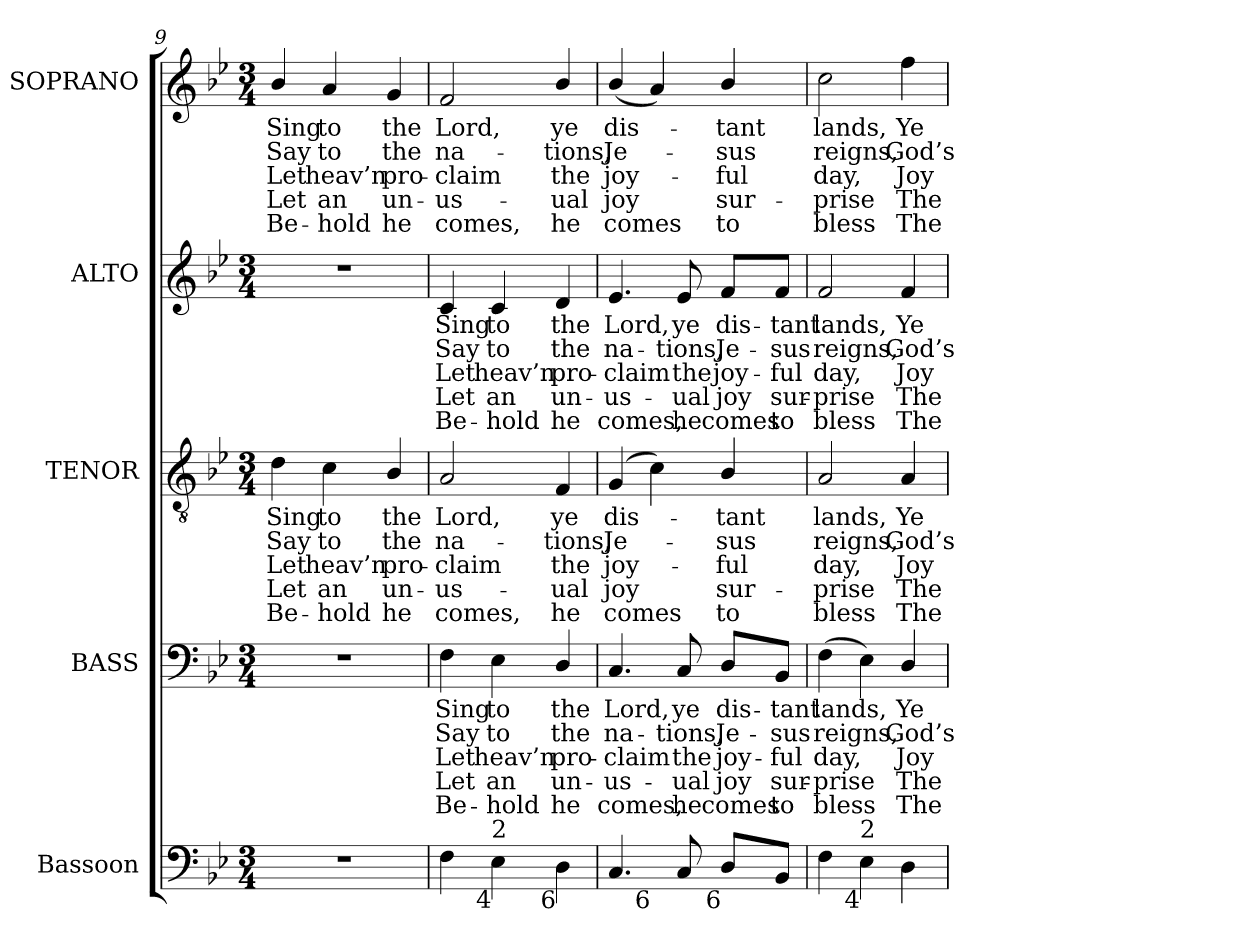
**kern	**kern	**text	**text	**text	**text	**text	**kern	**text	**text	**text	**text	**text	**kern	**text	**text	**text	**text	**text	**kern	**text	**text	**text	**text	**text
*part5	*part4	*part4	*part4	*part4	*part4	*part4	*part3	*part3	*part3	*part3	*part3	*part3	*part2	*part2	*part2	*part2	*part2	*part2	*part1	*part1	*part1	*part1	*part1	*part1
*staff5	*staff4	*staff4	*staff4	*staff4	*staff4	*staff4	*staff3	*staff3	*staff3	*staff3	*staff3	*staff3	*staff2	*staff2	*staff2	*staff2	*staff2	*staff2	*staff1	*staff1	*staff1	*staff1	*staff1	*staff1
*I"Bassoon	*I"BASS	*	*	*	*	*	*I"TENOR	*	*	*	*	*	*I"ALTO	*	*	*	*	*	*I"SOPRANO	*	*	*	*	*
*I'Bsn.	*I'B.	*	*	*	*	*	*I'T.	*	*	*	*	*	*I'A.	*	*	*	*	*	*I'S.	*	*	*	*	*
!!LO:LB:g=z
*clefF4	*clefF4	*	*	*	*	*	*clefGv2	*	*	*	*	*	*clefG2	*	*	*	*	*	*clefG2	*	*	*	*	*
*	*	*	*	*	*	*	*ITrd7c12	*	*	*	*	*	*	*	*	*	*	*	*	*	*	*	*	*
*k[b-e-]	*k[b-e-]	*	*	*	*	*	*k[b-e-]	*	*	*	*	*	*k[b-e-]	*	*	*	*	*	*k[b-e-]	*	*	*	*	*
*B-:	*B-:	*	*	*	*	*	*B-:	*	*	*	*	*	*B-:	*	*	*	*	*	*B-:	*	*	*	*	*
*M3/4	*M3/4	*	*	*	*	*	*M3/4	*	*	*	*	*	*M3/4	*	*	*	*	*	*M3/4	*	*	*	*	*
=9	=9	=9	=9	=9	=9	=9	=9	=9	=9	=9	=9	=9	=9	=9	=9	=9	=9	=9	=9	=9	=9	=9	=9	=9
!LO:N:vis=1	!LO:N:vis=1	!	!	!	!	!	!	!	!	!	!	!	!	!	!	!	!	!	!	!	!	!	!	!
!	!	!	!	!	!	!	!	!LO:LY:b:color=#000000	!LO:LY:b:color=#000000	!LO:LY:b:color=#000000	!LO:LY:b:color=#000000	!LO:LY:b:color=#000000	!LO:N:vis=1	!	!	!	!	!	!	!	!	!	!	!
!	!	!	!	!	!	!	!	!	!	!	!	!	!	!	!	!	!	!	!	!LO:LY:b:color=#000000	!LO:LY:b:color=#000000	!LO:LY:b:color=#000000	!LO:LY:b:color=#000000	!LO:LY:b:color=#000000
2.r	2.r	.	.	.	.	.	4Di\	Sing	Say	Let	Let	Be-	2.r	.	.	.	.	.	4b-i/	Sing	Say	Let	Let	Be-
!	!	!	!	!	!	!	!	!LO:LY:b:color=#000000	!LO:LY:b:color=#000000	!LO:LY:b:color=#000000	!LO:LY:b:color=#000000	!LO:LY:b:color=#000000	!	!	!	!	!	!	!	!	!	!	!	!
!	!	!	!	!	!	!	!	!	!	!	!	!	!	!	!	!	!	!	!	!LO:LY:b:color=#000000	!LO:LY:b:color=#000000	!LO:LY:b:color=#000000	!LO:LY:b:color=#000000	!LO:LY:b:color=#000000
.	.	.	.	.	.	.	4Ci\	to	to	-heav’n	an	hold	.	.	.	.	.	.	4ai/	to	to	-heav’n	an	hold
!	!	!	!	!	!	!	!	!LO:LY:b:color=#000000	!LO:LY:b:color=#000000	!LO:LY:b:color=#000000	!LO:LY:b:color=#000000	!LO:LY:b:color=#000000	!	!	!	!	!	!	!	!	!	!	!	!
!	!	!	!	!	!	!	!	!	!	!	!	!	!	!	!	!	!	!	!	!LO:LY:b:color=#000000	!LO:LY:b:color=#000000	!LO:LY:b:color=#000000	!LO:LY:b:color=#000000	!LO:LY:b:color=#000000
.	.	.	.	.	.	.	4BB-i/	the	the	pro-	-un-	-he	.	.	.	.	.	.	4gi/	the	the	pro-	-un-	-he
=10	=10	=10	=10	=10	=10	=10	=10	=10	=10	=10	=10	=10	=10	=10	=10	=10	=10	=10	=10	=10	=10	=10	=10	=10
!	!	!LO:LY:b:color=#000000	!LO:LY:b:color=#000000	!LO:LY:b:color=#000000	!LO:LY:b:color=#000000	!LO:LY:b:color=#000000	!	!	!	!	!	!	!	!	!	!	!	!	!	!	!	!	!	!
!	!	!	!	!	!	!	!	!LO:LY:b:color=#000000	!LO:LY:b:color=#000000	!LO:LY:b:color=#000000	!LO:LY:b:color=#000000	!LO:LY:b:color=#000000	!	!	!	!	!	!	!	!	!	!	!	!
!	!	!	!	!	!	!	!	!	!	!	!	!	!	!LO:LY:b:color=#000000	!LO:LY:b:color=#000000	!LO:LY:b:color=#000000	!LO:LY:b:color=#000000	!LO:LY:b:color=#000000	!	!	!	!	!	!
!	!	!	!	!	!	!	!	!	!	!	!	!	!	!	!	!	!	!	!	!LO:LY:b:color=#000000	!LO:LY:b:color=#000000	!LO:LY:b:color=#000000	!LO:LY:b:color=#000000	!LO:LY:b:color=#000000
4Fi\	4Fi\	Sing	Say	Let	Let	Be-	2AAi/	Lord,	na-	claim	us-	-comes,	4ci/	Sing	Say	Let	Let	Be-	2fi/	Lord,	na-	claim	us-	-comes,
!	!	!LO:LY:b:color=#000000	!LO:LY:b:color=#000000	!LO:LY:b:color=#000000	!LO:LY:b:color=#000000	!LO:LY:b:color=#000000	!	!	!	!	!	!	!	!	!	!	!	!	!	!	!	!	!	!
!LO:TX:b:rj:t=4	!	!	!	!	!	!	!	!	!	!	!	!	!	!	!	!	!	!	!	!	!	!	!	!
!LO:TX:t=2	!	!	!	!	!	!	!	!	!	!	!	!	!	!	!	!	!	!	!	!	!	!	!	!
!	!	!	!	!	!	!	!	!	!	!	!	!	!	!LO:LY:b:color=#000000	!LO:LY:b:color=#000000	!LO:LY:b:color=#000000	!LO:LY:b:color=#000000	!LO:LY:b:color=#000000	!	!	!	!	!	!
4E-i\	4E-i\	to	to	-heav’n	an	hold	.	.	.	.	.	.	4ci/	to	to	-heav’n	an	hold	.	.	.	.	.	.
!	!	!LO:LY:b:color=#000000	!LO:LY:b:color=#000000	!LO:LY:b:color=#000000	!LO:LY:b:color=#000000	!LO:LY:b:color=#000000	!	!	!	!	!	!	!	!	!	!	!	!	!	!	!	!	!	!
!	!	!	!	!	!	!	!	!LO:LY:b:color=#000000	!LO:LY:b:color=#000000	!LO:LY:b:color=#000000	!LO:LY:b:color=#000000	!LO:LY:b:color=#000000	!	!	!	!	!	!	!	!	!	!	!	!
!	!	!	!	!	!	!	!	!	!	!	!	!	!	!LO:LY:b:color=#000000	!LO:LY:b:color=#000000	!LO:LY:b:color=#000000	!LO:LY:b:color=#000000	!LO:LY:b:color=#000000	!	!	!	!	!	!
!LO:TX:b:rj:t=6	!	!	!	!	!	!	!	!	!	!	!	!	!	!	!	!	!	!	!	!	!	!	!	!
!	!	!	!	!	!	!	!	!	!	!	!	!	!	!	!	!	!	!	!	!LO:LY:b:color=#000000	!LO:LY:b:color=#000000	!LO:LY:b:color=#000000	!LO:LY:b:color=#000000	!LO:LY:b:color=#000000
4Di\	4Di/	the	the	pro-	-un-	-he	4FFi/	ye	-tions,	the	ual	he	4di/	the	the	pro-	-un-	-he	4b-i/	ye	-tions,	the	ual	he
=11	=11	=11	=11	=11	=11	=11	=11	=11	=11	=11	=11	=11	=11	=11	=11	=11	=11	=11	=11	=11	=11	=11	=11	=11
!	!	!LO:LY:b:color=#000000	!LO:LY:b:color=#000000	!LO:LY:b:color=#000000	!LO:LY:b:color=#000000	!LO:LY:b:color=#000000	!	!	!	!	!	!	!	!	!	!	!	!	!	!	!	!	!	!
!	!	!	!	!	!	!	!	!LO:LY:b:color=#000000	!LO:LY:b:color=#000000	!LO:LY:b:color=#000000	!LO:LY:b:color=#000000	!LO:LY:b:color=#000000	!	!	!	!	!	!	!	!	!	!	!	!
!	!	!	!	!	!	!	!	!	!	!	!	!	!	!LO:LY:b:color=#000000	!LO:LY:b:color=#000000	!LO:LY:b:color=#000000	!LO:LY:b:color=#000000	!LO:LY:b:color=#000000	!	!	!	!	!	!
!LO:TX:b:rj:t=7	!	!	!	!	!	!	!	!	!	!	!	!	!	!	!	!	!	!	!	!	!	!	!	!
!	!	!	!	!	!	!	!	!	!	!	!	!	!	!	!	!	!	!	!	!LO:LY:b:color=#000000	!LO:LY:b:color=#000000	!LO:LY:b:color=#000000	!LO:LY:b:color=#000000	!LO:LY:b:color=#000000
*^	*	*	*	*	*	*	*	*	*	*	*	*	*	*	*	*	*	*	*	*	*	*	*	*
4.Ci/	4ryy	4.Ci/	Lord,	na-	claim	us-	-comes,	(4GGi/	dis-	Je-	joy-	-joy	comes	4.e-i/	Lord,	na-	claim	us-	-comes,	(4b-i/	dis-	Je-	joy-	-joy	comes
!	!LO:TX:b:rj:t=6	!	!	!	!	!	!	!	!	!	!	!	!	!	!	!	!	!	!	!	!	!	!	!	!
.	2ryy	.	.	.	.	.	.	4Ci\)	.	.	.	.	.	.	.	.	.	.	.	4ai/)	.	.	.	.	.
!	!	!	!LO:LY:b:color=#000000	!LO:LY:b:color=#000000	!LO:LY:b:color=#000000	!LO:LY:b:color=#000000	!LO:LY:b:color=#000000	!	!	!	!	!	!	!	!	!	!	!	!	!	!	!	!	!	!
!	!	!	!	!	!	!	!	!	!	!	!	!	!	!	!LO:LY:b:color=#000000	!LO:LY:b:color=#000000	!LO:LY:b:color=#000000	!LO:LY:b:color=#000000	!LO:LY:b:color=#000000	!	!	!	!	!	!
8Ci/	.	8Ci/	ye	-tions,	the	ual	he	.	.	.	.	.	.	8e-i/	ye	-tions,	the	ual	he	.	.	.	.	.	.
!	!	!	!LO:LY:b:color=#000000	!LO:LY:b:color=#000000	!LO:LY:b:color=#000000	!LO:LY:b:color=#000000	!LO:LY:b:color=#000000	!	!	!	!	!	!	!	!	!	!	!	!	!	!	!	!	!	!
!	!	!	!	!	!	!	!	!	!LO:LY:b:color=#000000	!LO:LY:b:color=#000000	!LO:LY:b:color=#000000	!LO:LY:b:color=#000000	!LO:LY:b:color=#000000	!	!	!	!	!	!	!	!	!	!	!	!
!	!	!	!	!	!	!	!	!	!	!	!	!	!	!	!LO:LY:b:color=#000000	!LO:LY:b:color=#000000	!LO:LY:b:color=#000000	!LO:LY:b:color=#000000	!LO:LY:b:color=#000000	!	!	!	!	!	!
!LO:TX:b:rj:t=6	!	!	!	!	!	!	!	!	!	!	!	!	!	!	!	!	!	!	!	!	!	!	!	!	!
!	!	!	!	!	!	!	!	!	!	!	!	!	!	!	!	!	!	!	!	!	!LO:LY:b:color=#000000	!LO:LY:b:color=#000000	!LO:LY:b:color=#000000	!LO:LY:b:color=#000000	!LO:LY:b:color=#000000
8Di/L	.	8Di/L	dis-	Je-	joy-	-joy	comes	4BB-i/	-tant	-sus	ful	sur-	-to	8fi/L	dis-	Je-	joy-	-joy	comes	4b-i/	-tant	-sus	ful	sur-	-to
!	!	!	!LO:LY:b:color=#000000	!LO:LY:b:color=#000000	!LO:LY:b:color=#000000	!LO:LY:b:color=#000000	!LO:LY:b:color=#000000	!	!	!	!	!	!	!	!	!	!	!	!	!	!	!	!	!	!
!	!	!	!	!	!	!	!	!	!	!	!	!	!	!	!LO:LY:b:color=#000000	!LO:LY:b:color=#000000	!LO:LY:b:color=#000000	!LO:LY:b:color=#000000	!LO:LY:b:color=#000000	!	!	!	!	!	!
8BB-i/J	.	8BB-i/J	-tant	-sus	ful	sur-	-to	.	.	.	.	.	.	8fi/J	-tant	-sus	ful	sur-	-to	.	.	.	.	.	.
*v	*v	*	*	*	*	*	*	*	*	*	*	*	*	*	*	*	*	*	*	*	*	*	*	*	*
=12	=12	=12	=12	=12	=12	=12	=12	=12	=12	=12	=12	=12	=12	=12	=12	=12	=12	=12	=12	=12	=12	=12	=12	=12
*^	*	*	*	*	*	*	*	*	*	*	*	*	*	*	*	*	*	*	*	*	*	*	*	*
!	!	!	!LO:LY:b:color=#000000	!LO:LY:b:color=#000000	!LO:LY:b:color=#000000	!LO:LY:b:color=#000000	!LO:LY:b:color=#000000	!	!	!	!	!	!	!	!	!	!	!	!	!	!	!	!	!	!
*v	*v	*	*	*	*	*	*	*	*	*	*	*	*	*	*	*	*	*	*	*	*	*	*	*	*
*^	*	*	*	*	*	*	*	*	*	*	*	*	*	*	*	*	*	*	*	*	*	*	*	*
!	!	!	!	!	!	!	!	!	!LO:LY:b:color=#000000	!LO:LY:b:color=#000000	!LO:LY:b:color=#000000	!LO:LY:b:color=#000000	!LO:LY:b:color=#000000	!	!	!	!	!	!	!	!	!	!	!	!
*v	*v	*	*	*	*	*	*	*	*	*	*	*	*	*	*	*	*	*	*	*	*	*	*	*	*
*^	*	*	*	*	*	*	*	*	*	*	*	*	*	*	*	*	*	*	*	*	*	*	*	*
!	!	!	!	!	!	!	!	!	!	!	!	!	!	!	!LO:LY:b:color=#000000	!LO:LY:b:color=#000000	!LO:LY:b:color=#000000	!LO:LY:b:color=#000000	!LO:LY:b:color=#000000	!	!	!	!	!	!
*v	*v	*	*	*	*	*	*	*	*	*	*	*	*	*	*	*	*	*	*	*	*	*	*	*	*
*^	*	*	*	*	*	*	*	*	*	*	*	*	*	*	*	*	*	*	*	*	*	*	*	*
!	!	!	!	!	!	!	!	!	!	!	!	!	!	!	!	!	!	!	!	!	!LO:LY:b:color=#000000	!LO:LY:b:color=#000000	!LO:LY:b:color=#000000	!LO:LY:b:color=#000000	!LO:LY:b:color=#000000
*v	*v	*	*	*	*	*	*	*	*	*	*	*	*	*	*	*	*	*	*	*	*	*	*	*	*
4Fi\	(4Fi\	lands,	reigns,	day,	prise	bless	2AAi/	lands,	reigns,	day,	prise	bless	2fi/	lands,	reigns,	day,	prise	bless	2cci\	lands,	reigns,	day,	prise	bless
!LO:TX:b:rj:t=4	!	!	!	!	!	!	!	!	!	!	!	!	!	!	!	!	!	!	!	!	!	!	!	!
!LO:TX:t=2	!	!	!	!	!	!	!	!	!	!	!	!	!	!	!	!	!	!	!	!	!	!	!	!
4E-i\	4E-i\)	.	.	.	.	.	.	.	.	.	.	.	.	.	.	.	.	.	.	.	.	.	.	.
!	!	!LO:LY:b:color=#000000	!LO:LY:b:color=#000000	!LO:LY:b:color=#000000	!LO:LY:b:color=#000000	!LO:LY:b:color=#000000	!	!	!	!	!	!	!	!	!	!	!	!	!	!	!	!	!	!
!	!	!	!	!	!	!	!	!LO:LY:b:color=#000000	!LO:LY:b:color=#000000	!LO:LY:b:color=#000000	!LO:LY:b:color=#000000	!LO:LY:b:color=#000000	!	!	!	!	!	!	!	!	!	!	!	!
!	!	!	!	!	!	!	!	!	!	!	!	!	!	!LO:LY:b:color=#000000	!LO:LY:b:color=#000000	!LO:LY:b:color=#000000	!LO:LY:b:color=#000000	!LO:LY:b:color=#000000	!	!	!	!	!	!
!	!	!	!	!	!	!	!	!	!	!	!	!	!	!	!	!	!	!	!	!LO:LY:b:color=#000000	!LO:LY:b:color=#000000	!LO:LY:b:color=#000000	!LO:LY:b:color=#000000	!LO:LY:b:color=#000000
4Di\	4Di/	Ye	God’s	Joy	The	The	4AAi/	Ye	God’s	Joy	The	The	4fi/	Ye	God’s	Joy	The	The	4ffi\	Ye	God’s	Joy	The	The
=	=	=	=	=	=	=	=	=	=	=	=	=	=	=	=	=	=	=	=	=	=	=	=	=
*-	*-	*-	*-	*-	*-	*-	*-	*-	*-	*-	*-	*-	*-	*-	*-	*-	*-	*-	*-	*-	*-	*-	*-	*-
